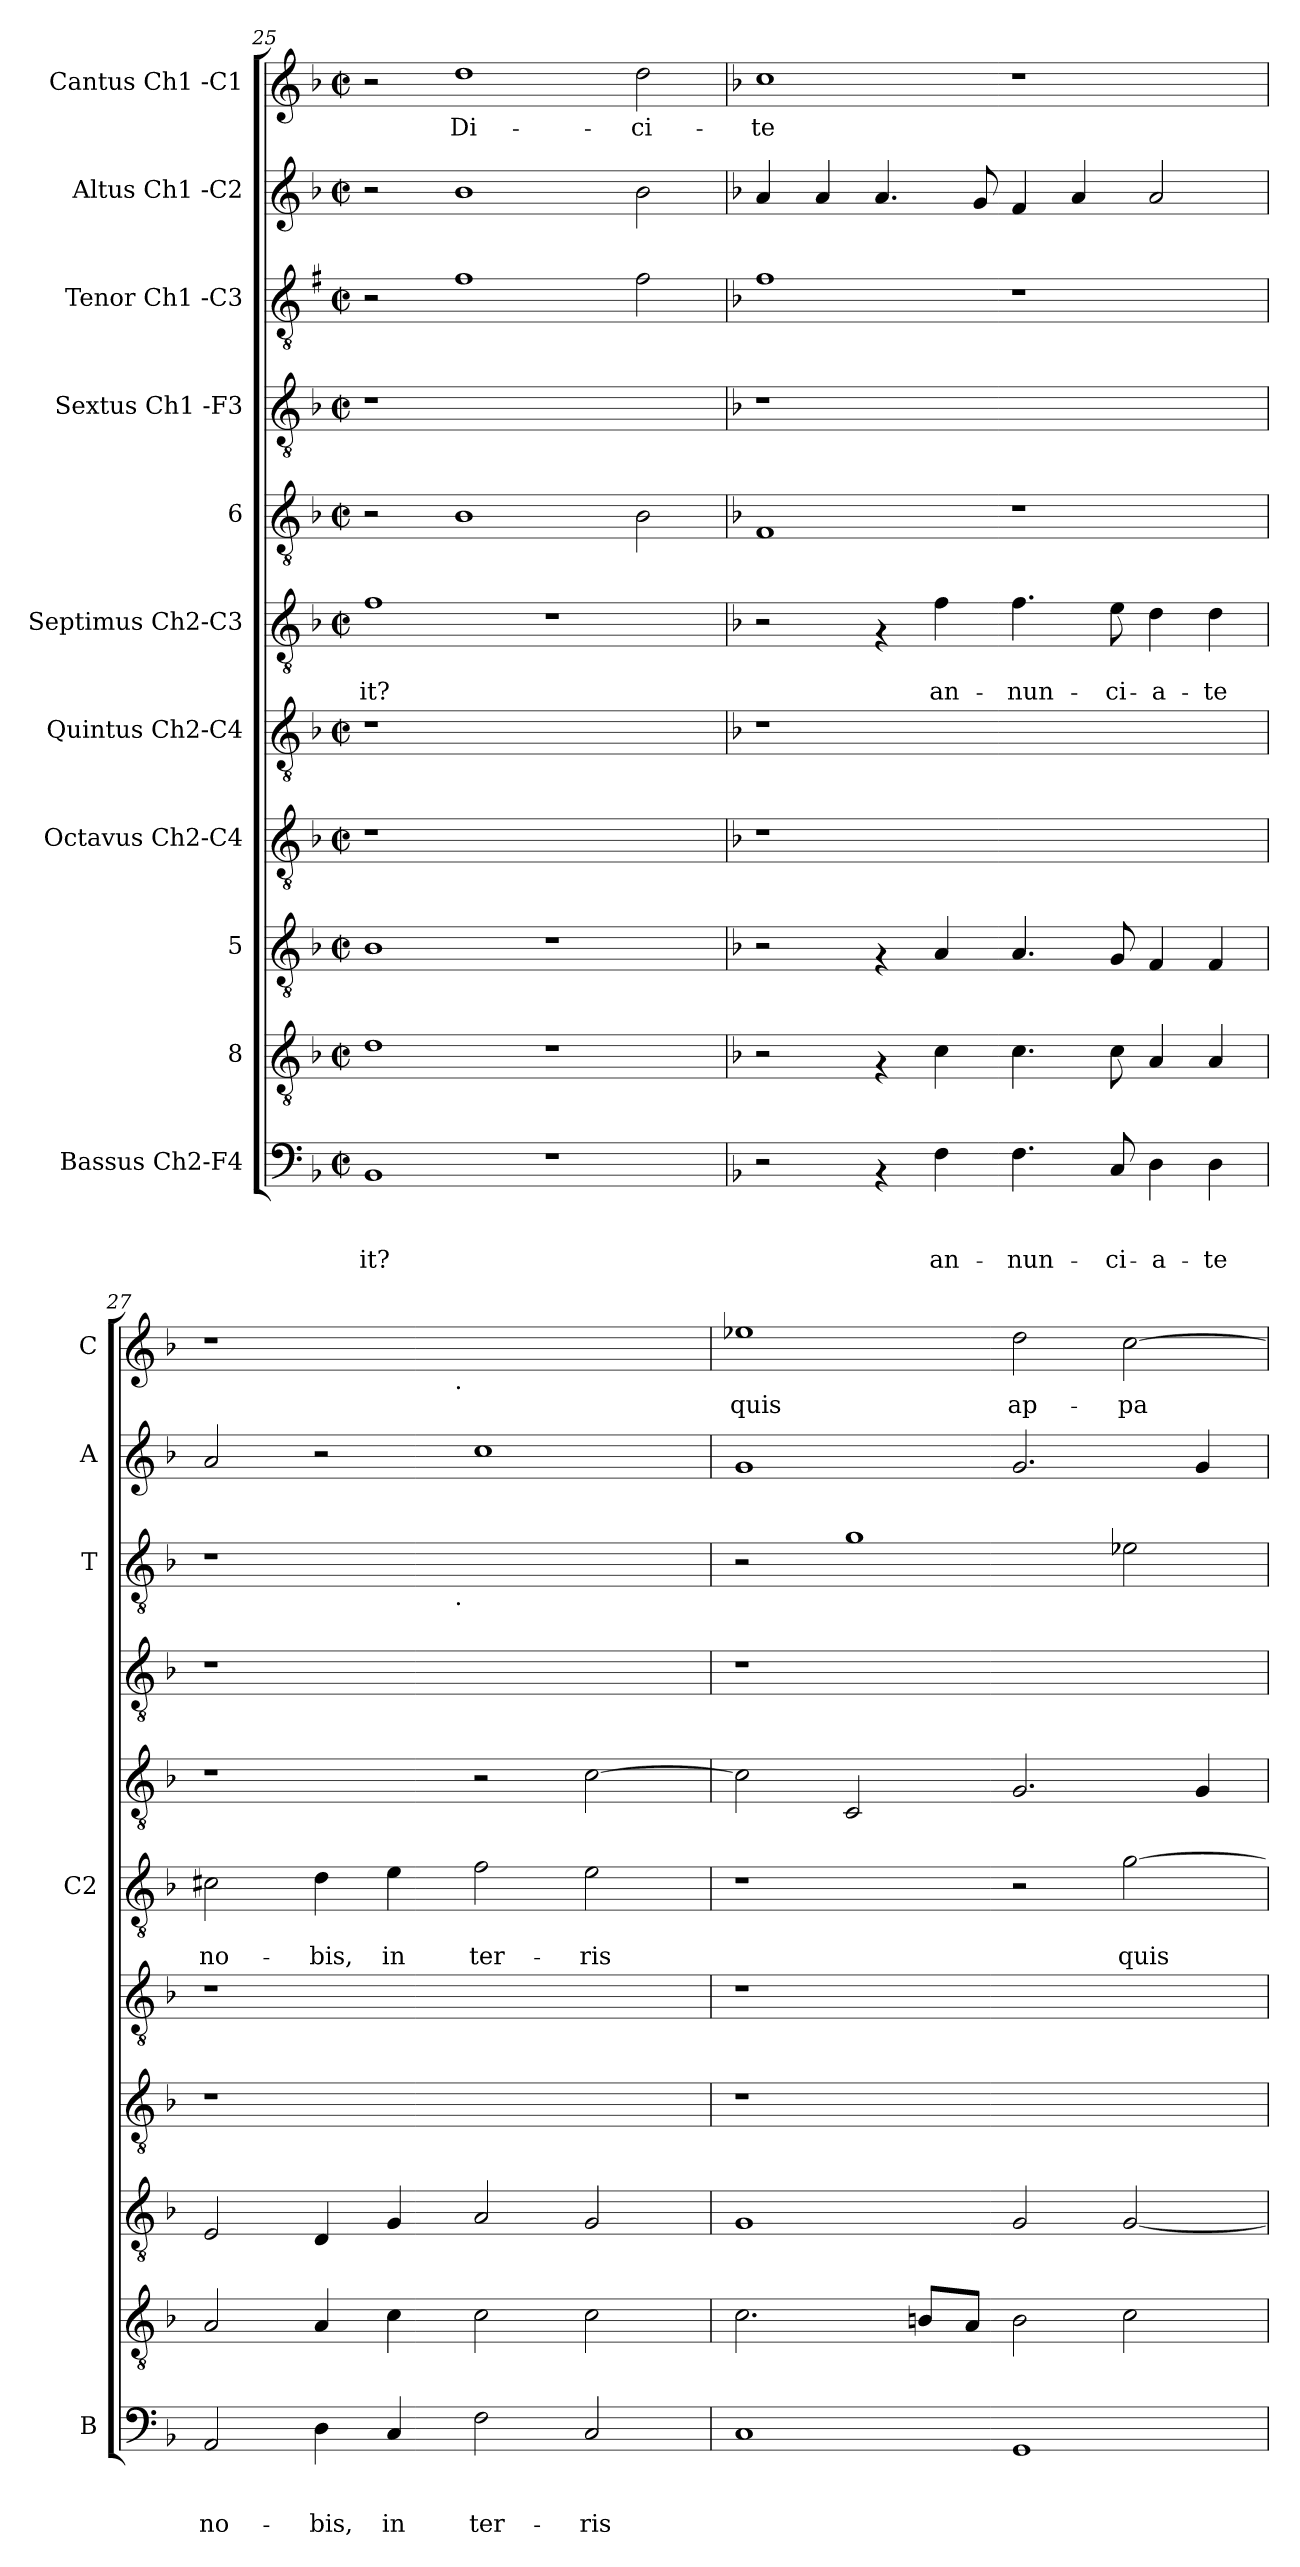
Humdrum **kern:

**kern	**text	**text	**text	**kern	**kern	**kern	**kern	**kern	**text	**text	**kern	**kern	**kern	**kern	**kern	**text
*part11	*part11	*part11	*part11	*part10	*part9	*part8	*part7	*part6	*part6	*part6	*part5	*part4	*part3	*part2	*part1	*part1
*staff11	*staff11	*staff11	*staff11	*staff10	*staff9	*staff8	*staff7	*staff6	*staff6	*staff6	*staff5	*staff4	*staff3	*staff2	*staff1	*staff1
*I"Bassus Ch2-F4	*	*	*	*I"8	*I"5	*I"Octavus Ch2-C4	*I"Quintus Ch2-C4	*I"Septimus Ch2-C3	*	*	*I"6	*I"Sextus Ch1 -F3	*I"Tenor Ch1 -C3	*I"Altus Ch1 -C2	*I"Cantus Ch1 -C1	*
*I'B	*	*	*	*	*	*	*	*I'C2	*	*	*	*	*I'T	*I'A	*I'C	*
*clefF4	*	*	*	*clefGv2	*clefGv2	*clefGv2	*clefGv2	*clefGv2	*	*	*clefGv2	*clefGv2	*clefGv2	*clefG2	*clefG2	*
*k[b-]	*	*	*	*k[b-]	*k[b-]	*k[b-]	*k[b-]	*k[b-]	*	*	*k[b-]	*k[b-]	*k[f#]	*k[b-]	*k[b-]	*
*F:	*	*	*	*F:	*F:	*F:	*F:	*F:	*	*	*F:	*F:	*G:	*F:	*F:	*
*M2/2	*	*	*	*M2/2	*M2/2	*M2/2	*M2/2	*M2/2	*	*	*M2/2	*M2/2	*M2/2	*M2/2	*M2/2	*
*met(c|)	*	*	*	*met(c|)	*met(c|)	*met(c|)	*met(c|)	*met(c|)	*	*	*met(c|)	*met(c|)	*met(c|)	*met(c|)	*met(c|)	*
=25	=25	=25	=25	=25	=25	=25	=25	=25	=25	=25	=25	=25	=25	=25	=25	=25
!	!	!	!LO:LY:a	!	!	!	!	!	!	!LO:LY:b	!	!	!	!	!	!
1BB-	.	.	-it?	1d	1B-	1r	1r	1f	.	-it?	2r	1r	2r	2r	2r	.
!	!	!	!	!	!	!	!	!	!	!	!	!	!	!	!	!LO:LY:b
.	.	.	.	.	.	.	.	.	.	.	1B-	.	1f#	1b-	1dd	Di-
1r	.	.	.	1r	1r	1ryy	1ryy	1r	.	.	.	1ryy	.	.	.	.
!	!	!	!	!	!	!	!	!	!	!	!	!	!	!	!	!LO:LY:b
.	.	.	.	.	.	.	.	.	.	.	2B-\	.	2f#\	2b-\	2dd\	-ci-
!!LO:PB:g=z
=26	=26	=26	=26	=26	=26	=26	=26	=26	=26	=26	=26	=26	=26	=26	=26	=26
*	*	*	*	*	*	*	*	*	*	*	*	*	*k[b-]	*	*	*
*	*	*	*	*	*	*	*	*	*	*	*	*	*F:	*	*	*
!	!	!	!	!	!	!	!	!	!	!	!	!	!	!	!	!LO:LY:b
2r	.	.	.	2r	2r	1r	1r	2r	.	.	1F	1r	1f	4a/	1cc	-te
.	.	.	.	.	.	.	.	.	.	.	.	.	.	4a/	.	.
4rAA	.	.	.	4rF	4rF	.	.	4rF	.	.	.	.	.	4.a/	.	.
!	!	!	!LO:LY:a	!	!	!	!	!	!	!LO:LY:b	!	!	!	!	!	!
4F\	.	.	an-	4c\	4A/	.	.	4f\	.	an-	.	.	.	.	.	.
.	.	.	.	.	.	.	.	.	.	.	.	.	.	8g/	.	.
!	!	!	!LO:LY:a	!	!	!	!	!	!	!LO:LY:b	!	!	!	!	!	!
4.F\	.	.	-nun-	4.c\	4.A/	1ryy	1ryy	4.f\	.	-nun-	1r	1ryy	1r	4f/	1r	.
.	.	.	.	.	.	.	.	.	.	.	.	.	.	4a/	.	.
!	!	!	!LO:LY:a	!	!	!	!	!	!	!LO:LY:b	!	!	!	!	!	!
8C/	.	.	-ci-	8c\	8G/	.	.	8e\	.	-ci-	.	.	.	.	.	.
!	!	!	!LO:LY:a	!	!	!	!	!	!	!LO:LY:b	!	!	!	!	!	!
4D\	.	.	-a-	4A/	4F/	.	.	4d\	.	-a-	.	.	.	2a/	.	.
!	!	!	!LO:LY:a	!	!	!	!	!	!	!LO:LY:b	!	!	!	!	!	!
4D\	.	.	-te	4A/	4F/	.	.	4d\	.	-te	.	.	.	.	.	.
=27	=27	=27	=27	=27	=27	=27	=27	=27	=27	=27	=27	=27	=27	=27	=27	=27
!	!	!	!LO:LY:a	!	!	!	!	!	!	!LO:LY:b	!	!	!	!	!	!
*	*	*	*	*	*	*	*	*	*	*	*	*	*^	*	*^	*
2AA/	.	.	no-	2A/	2E/	1r	1r	2c#X\	.	no-	1r	1r	1r	2ryy	2a/	1r	2ryy	.
!	!	!	!LO:LY:a	!	!	!	!	!	!	!LO:LY:b	!	!	!	!	!	!	!	!
4D\	.	.	-bis,	4A/	4D/	.	.	4d\	.	-bis,	.	.	.	4...ryy	2r	.	4...ryy	.
!	!	!	!LO:LY:a	!	!	!	!	!	!	!LO:LY:b	!	!	!	!	!	!	!	!
4C/	.	.	in	4c\	4G/	.	.	4e\	.	in	.	.	.	.	.	.	.	.
!	!	!	!	!	!	!	!	!	!	!	!	!	!	!	!	!	!LO:TX:b:t=.	!
!	!	!	!	!	!	!	!	!	!	!	!	!	!	!LO:TX:b:t=.	!	!	!	!
.	.	.	.	.	.	.	.	.	.	.	.	.	.	1ryy	.	.	1ryy	.
!	!	!	!LO:LY:a	!	!	!	!	!	!	!LO:LY:b	!	!	!	!	!	!	!	!
2F\	.	.	ter-	2c\	2A/	1ryy	1ryy	2f\	.	ter-	2r	1ryy	1ryy	.	1cc	1ryy	.	.
!	!	!	!LO:LY:a	!	!	!	!	!	!	!LO:LY:b	!	!	!	!	!	!	!	!
2C/	.	.	-ris	2c\	2G/	.	.	2e\	.	-ris	[>2c\	.	.	.	.	.	.	.
.	.	.	.	.	.	.	.	.	.	.	.	.	.	32ryy	.	.	32ryy	.
=28	=28	=28	=28	=28	=28	=28	=28	=28	=28	=28	=28	=28	=28	=28	=28	=28	=28	=28
!	!	!	!	!	!	!	!	!	!	!	!	!	!	!	!	!	!	!LO:LY:b
*	*	*	*	*	*	*	*	*	*	*	*	*	*v	*v	*	*v	*v	*
1C	.	.	.	2.c\	1G	1r	1r	1r	.	.	2c\]	1r	2r	1g	1ee-X	quis
.	.	.	.	.	.	.	.	.	.	.	2C/	.	1g	.	.	.
.	.	.	.	8Bn/L	.	.	.	.	.	.	.	.	.	.	.	.
.	.	.	.	8A/J	.	.	.	.	.	.	.	.	.	.	.	.
!	!	!	!	!	!	!	!	!	!	!	!	!	!	!	!	!LO:LY:b
1GG	.	.	.	2B\	2G/	1ryy	1ryy	2r	.	.	2.G/	1ryy	.	2.g/	2dd\	ap-
!	!	!	!	!	!	!	!	!	!	!LO:LY:b	!	!	!	!	!	!LO:LY:b
.	.	.	.	2c\	[<2G/	.	.	[>2g\	.	quis	.	.	2e-X\	.	[>2cc\	-pa-
.	.	.	.	.	.	.	.	.	.	.	4G/	.	.	4g/	.	.
=	=	=	=	=	=	=	=	=	=	=	=	=	=	=	=	=
*-	*-	*-	*-	*-	*-	*-	*-	*-	*-	*-	*-	*-	*-	*-	*-	*-
